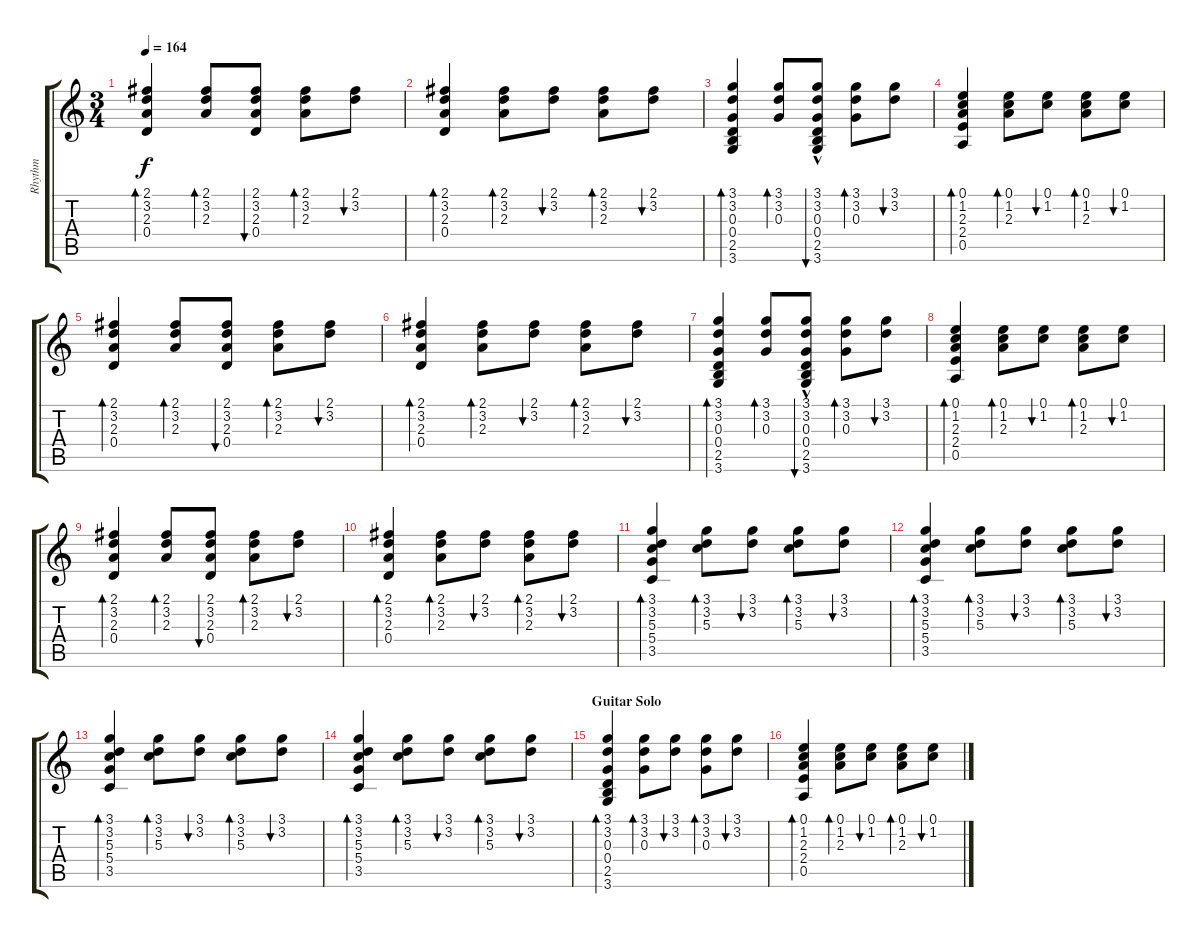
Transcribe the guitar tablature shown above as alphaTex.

\track ("Rhythm" "Rhythm") {instrument acousticguitarsteel}
\staff {score tabs}
\tuning (E4 B3 G3 D3 A2 E2) {hide}
\ts (3 4)
\tempo 164
\clef g2
\ks c
(2.1 3.2 2.3 0.4).4{bd 60 dy f} (2.1 3.2 2.3).8{bd 30} (2.1 3.2 2.3 0.4).8{bu 60} (2.1 3.2 2.3).8{bd 30} (2.1 3.2).8{bu 60} |
(2.1 3.2 2.3 0.4).4{bd 60} (2.1 3.2 2.3).8{bd 30} (2.1 3.2).8{bu 60} (2.1 3.2 2.3).8{bd 30} (2.1 3.2).8{bu 60} |
(3.1 3.2 0.3 0.4 2.5 3.6).4{bd 60} (3.1 3.2 0.3).8{bd 30} (3.1{hac} 3.2 0.3 0.4 2.5 3.6).8{bu 60} (3.1 3.2 0.3).8{bd 30} (3.1 3.2).8{bu 60} |
(0.1 1.2 2.3 2.4 0.5).4{bd 60} (0.1 1.2 2.3).8{bd 30} (0.1 1.2).8{bu 60} (0.1 1.2 2.3).8{bd 30} (0.1 1.2).8{bu 60} |
(2.1 3.2 2.3 0.4).4{bd 60} (2.1 3.2 2.3).8{bd 30} (2.1 3.2 2.3 0.4).8{bu 60} (2.1 3.2 2.3).8{bd 30} (2.1 3.2).8{bu 60} |
(2.1 3.2 2.3 0.4).4{bd 60} (2.1 3.2 2.3).8{bd 30} (2.1 3.2).8{bu 60} (2.1 3.2 2.3).8{bd 30} (2.1 3.2).8{bu 60} |
(3.1 3.2 0.3 0.4 2.5 3.6).4{bd 60} (3.1 3.2 0.3).8{bd 30} (3.1{hac} 3.2 0.3 0.4 2.5 3.6).8{bu 60} (3.1 3.2 0.3).8{bd 30} (3.1 3.2).8{bu 60} |
(0.1 1.2 2.3 2.4 0.5).4{bd 60} (0.1 1.2 2.3).8{bd 30} (0.1 1.2).8{bu 60} (0.1 1.2 2.3).8{bd 30} (0.1 1.2).8{bu 60} |
(2.1 3.2 2.3 0.4).4{bd 60} (2.1 3.2 2.3).8{bd 30} (2.1 3.2 2.3 0.4).8{bu 60} (2.1 3.2 2.3).8{bd 30} (2.1 3.2).8{bu 60} |
(2.1 3.2 2.3 0.4).4{bd 60} (2.1 3.2 2.3).8{bd 30} (2.1 3.2).8{bu 60} (2.1 3.2 2.3).8{bd 30} (2.1 3.2).8{bu 60} |
(3.1 3.2 5.3 5.4 3.5).4{bd 60} (3.1 3.2 5.3).8{bd 30} (3.1 3.2).8{bu 60} (3.1 3.2 5.3).8{bd 30} (3.1 3.2).8{bu 60} |
(3.1 3.2 5.3 5.4 3.5).4{bd 60} (3.1 3.2 5.3).8{bd 30} (3.1 3.2).8{bu 60} (3.1 3.2 5.3).8{bd 30} (3.1 3.2).8{bu 60} |
(3.1 3.2 5.3 5.4 3.5).4{bd 60} (3.1 3.2 5.3).8{bd 30} (3.1 3.2).8{bu 60} (3.1 3.2 5.3).8{bd 30} (3.1 3.2).8{bu 60} |
(3.1 3.2 5.3 5.4 3.5).4{bd 60} (3.1 3.2 5.3).8{bd 30} (3.1 3.2).8{bu 60} (3.1 3.2 5.3).8{bd 30} (3.1 3.2).8{bu 60} |
\section ("" "Guitar Solo")
(3.1 3.2 0.3 0.4 2.5 3.6).4{bd 60} (3.1 3.2 0.3).8{bd 30} (3.1 3.2).8{bu 60} (3.1 3.2 0.3).8{bd 30} (3.1 3.2).8{bu 60} |
(0.1 1.2 2.3 2.4 0.5).4{bd 60} (0.1 1.2 2.3).8{bd 30} (0.1 1.2).8{bu 60} (0.1 1.2 2.3).8{bd 30} (0.1 1.2).8{bu 60}
